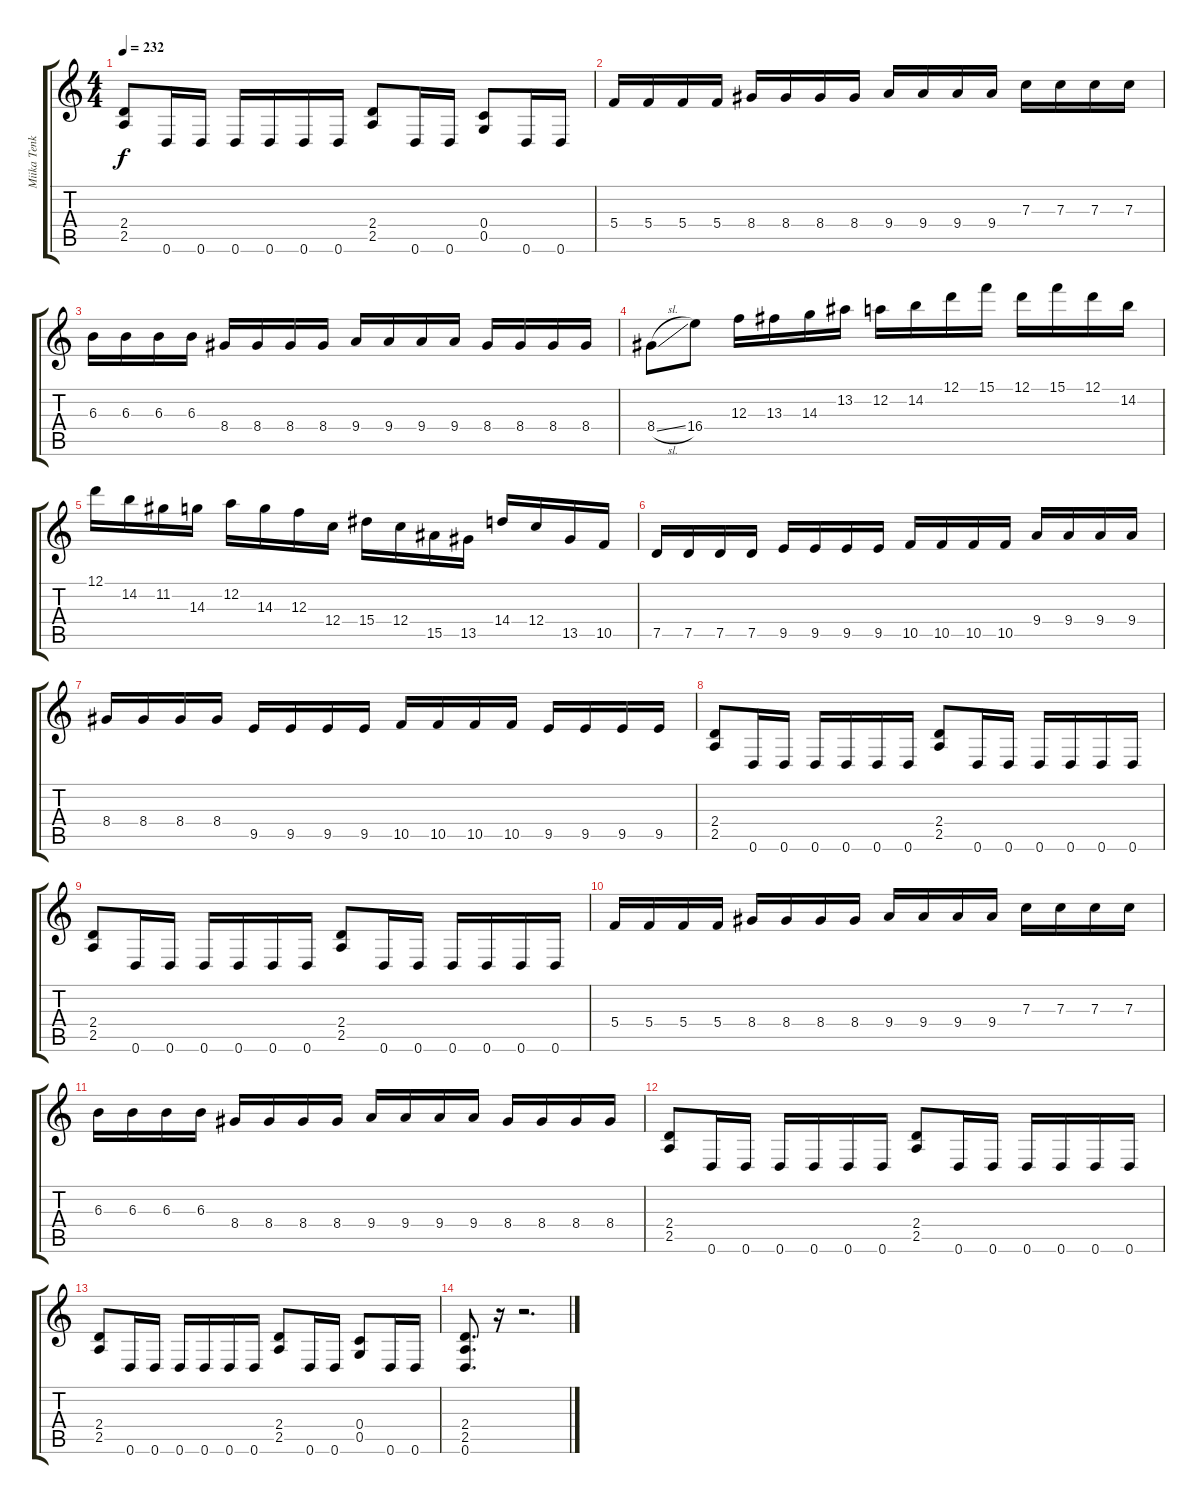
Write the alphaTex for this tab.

\track ("Miika Tenkula" "Miika Tenk") {instrument distortionguitar}
\staff {score tabs}
\tuning (D4 A3 F3 C3 G2 D2) {hide}
\ts (4 4)
\tempo 232
\clef g2
\ks c
(2.4 2.5).8{dy f} 0.6.16 0.6.16 0.6.16 0.6.16 0.6.16 0.6.16 (2.4 2.5).8 0.6.16 0.6.16 (0.4 0.5).8 0.6.16 0.6.16 |
5.4.16 5.4.16 5.4.16 5.4.16 8.4.16 8.4.16 8.4.16 8.4.16 9.4.16 9.4.16 9.4.16 9.4.16 7.3.16 7.3.16 7.3.16 7.3.16 |
6.3.16 6.3.16 6.3.16 6.3.16 8.4.16 8.4.16 8.4.16 8.4.16 9.4.16 9.4.16 9.4.16 9.4.16 8.4.16 8.4.16 8.4.16 8.4.16 |
8.4{sl}.8 16.4.8 12.3.16 13.3.16 14.3.16 13.2.16 12.2.16 14.2.16 12.1.16 15.1.16 12.1.16 15.1.16 12.1.16 14.2.16 |
12.1.16 14.2.16 11.2.16 14.3.16 12.2.16 14.3.16 12.3.16 12.4.16 15.4.16 12.4.16 15.5.16 13.5.16 14.4.16 12.4.16 13.5.16 10.5.16 |
7.5.16 7.5.16 7.5.16 7.5.16 9.5.16 9.5.16 9.5.16 9.5.16 10.5.16 10.5.16 10.5.16 10.5.16 9.4.16 9.4.16 9.4.16 9.4.16 |
8.4.16 8.4.16 8.4.16 8.4.16 9.5.16 9.5.16 9.5.16 9.5.16 10.5.16 10.5.16 10.5.16 10.5.16 9.5.16 9.5.16 9.5.16 9.5.16 |
(2.4 2.5).8 0.6.16 0.6.16 0.6.16 0.6.16 0.6.16 0.6.16 (2.4 2.5).8 0.6.16 0.6.16 0.6.16 0.6.16 0.6.16 0.6.16 |
(2.4 2.5).8 0.6.16 0.6.16 0.6.16 0.6.16 0.6.16 0.6.16 (2.4 2.5).8 0.6.16 0.6.16 0.6.16 0.6.16 0.6.16 0.6.16 |
5.4.16 5.4.16 5.4.16 5.4.16 8.4.16 8.4.16 8.4.16 8.4.16 9.4.16 9.4.16 9.4.16 9.4.16 7.3.16 7.3.16 7.3.16 7.3.16 |
6.3.16 6.3.16 6.3.16 6.3.16 8.4.16 8.4.16 8.4.16 8.4.16 9.4.16 9.4.16 9.4.16 9.4.16 8.4.16 8.4.16 8.4.16 8.4.16 |
(2.4 2.5).8 0.6.16 0.6.16 0.6.16 0.6.16 0.6.16 0.6.16 (2.4 2.5).8 0.6.16 0.6.16 0.6.16 0.6.16 0.6.16 0.6.16 |
(2.4 2.5).8 0.6.16 0.6.16 0.6.16 0.6.16 0.6.16 0.6.16 (2.4 2.5).8 0.6.16 0.6.16 (0.4 0.5).8 0.6.16 0.6.16 |
(2.4 2.5 0.6).8{d} r.16 r.2{d}
